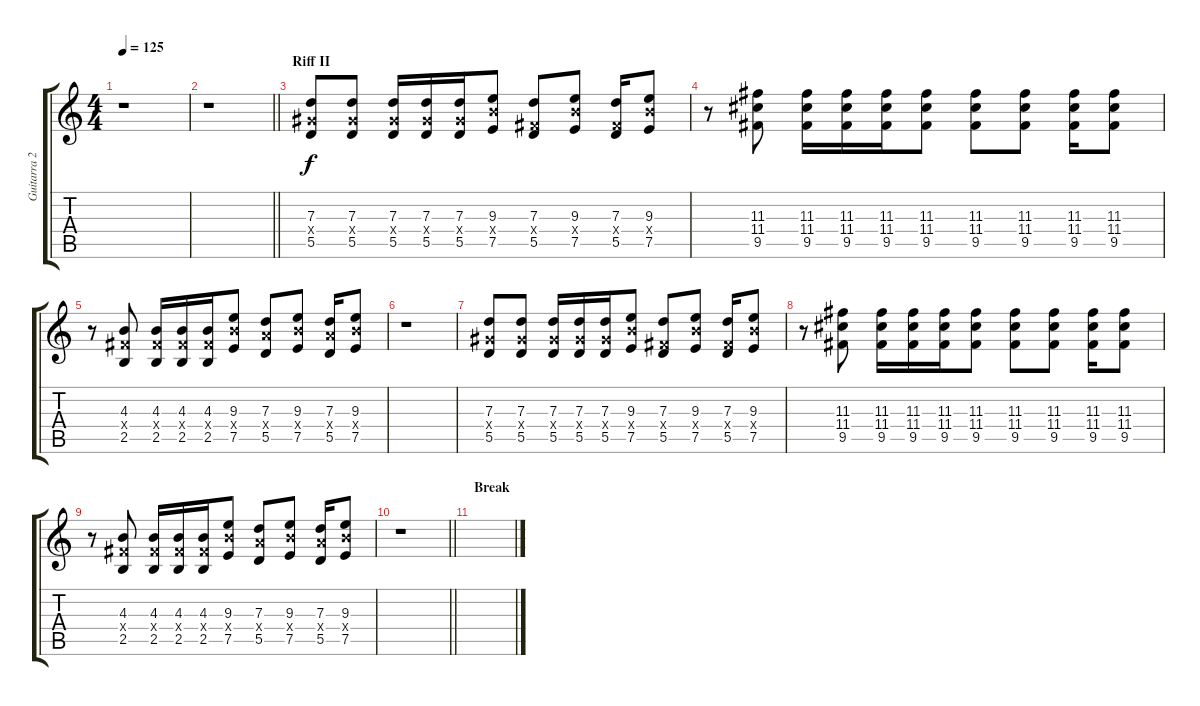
\track ("Guitarra 2" "Guitarra 2") {instrument distortionguitar}
\staff {score tabs}
\tuning (E4 B3 G3 D3 A2 E2) {hide}
\ts (4 4)
\tempo 125
\clef g2
\ks c
r.1{dy f} |
\barLineRight lightlight
r.1 |
\section ("" "Riff II")
(7.3 6.4{x} 5.5).8 (7.3 6.4{x} 5.5).8 (7.3 6.4{x} 5.5).16 (7.3 6.4{x} 5.5).16 (7.3 6.4{x} 5.5).16 (9.3 9.4{x} 7.5).8 (7.3 4.4{x} 5.5).8 (9.3 9.4{x} 7.5).8 (7.3 4.4{x} 5.5).16 (9.3 9.4{x} 7.5).8 |
r.8 (11.3 11.4 9.5).8 (11.3 11.4 9.5).16 (11.3 11.4 9.5).16 (11.3 11.4 9.5).16 (11.3 11.4 9.5).8 (11.3 11.4 9.5).8 (11.3 11.4 9.5).8 (11.3 11.4 9.5).16 (11.3 11.4 9.5).8 |
r.8 (4.3 4.4{x} 2.5).8 (4.3 4.4{x} 2.5).16 (4.3 4.4{x} 2.5).16 (4.3 4.4{x} 2.5).16 (9.3 9.4{x} 7.5).8 (7.3 7.4{x} 5.5).8 (9.3 9.4{x} 7.5).8 (7.3 7.4{x} 5.5).16 (9.3 9.4{x} 7.5).8 |
r.1 |
(7.3 6.4{x} 5.5).8 (7.3 6.4{x} 5.5).8 (7.3 6.4{x} 5.5).16 (7.3 6.4{x} 5.5).16 (7.3 6.4{x} 5.5).16 (9.3 9.4{x} 7.5).8 (7.3 4.4{x} 5.5).8 (9.3 9.4{x} 7.5).8 (7.3 4.4{x} 5.5).16 (9.3 9.4{x} 7.5).8 |
r.8 (11.3 11.4 9.5).8 (11.3 11.4 9.5).16 (11.3 11.4 9.5).16 (11.3 11.4 9.5).16 (11.3 11.4 9.5).8 (11.3 11.4 9.5).8 (11.3 11.4 9.5).8 (11.3 11.4 9.5).16 (11.3 11.4 9.5).8 |
r.8 (4.3 4.4{x} 2.5).8 (4.3 4.4{x} 2.5).16 (4.3 4.4{x} 2.5).16 (4.3 4.4{x} 2.5).16 (9.3 9.4{x} 7.5).8 (7.3 7.4{x} 5.5).8 (9.3 9.4{x} 7.5).8 (7.3 7.4{x} 5.5).16 (9.3 9.4{x} 7.5).8 |
\barLineRight lightlight
r.1 |
\section ("" "Break")
